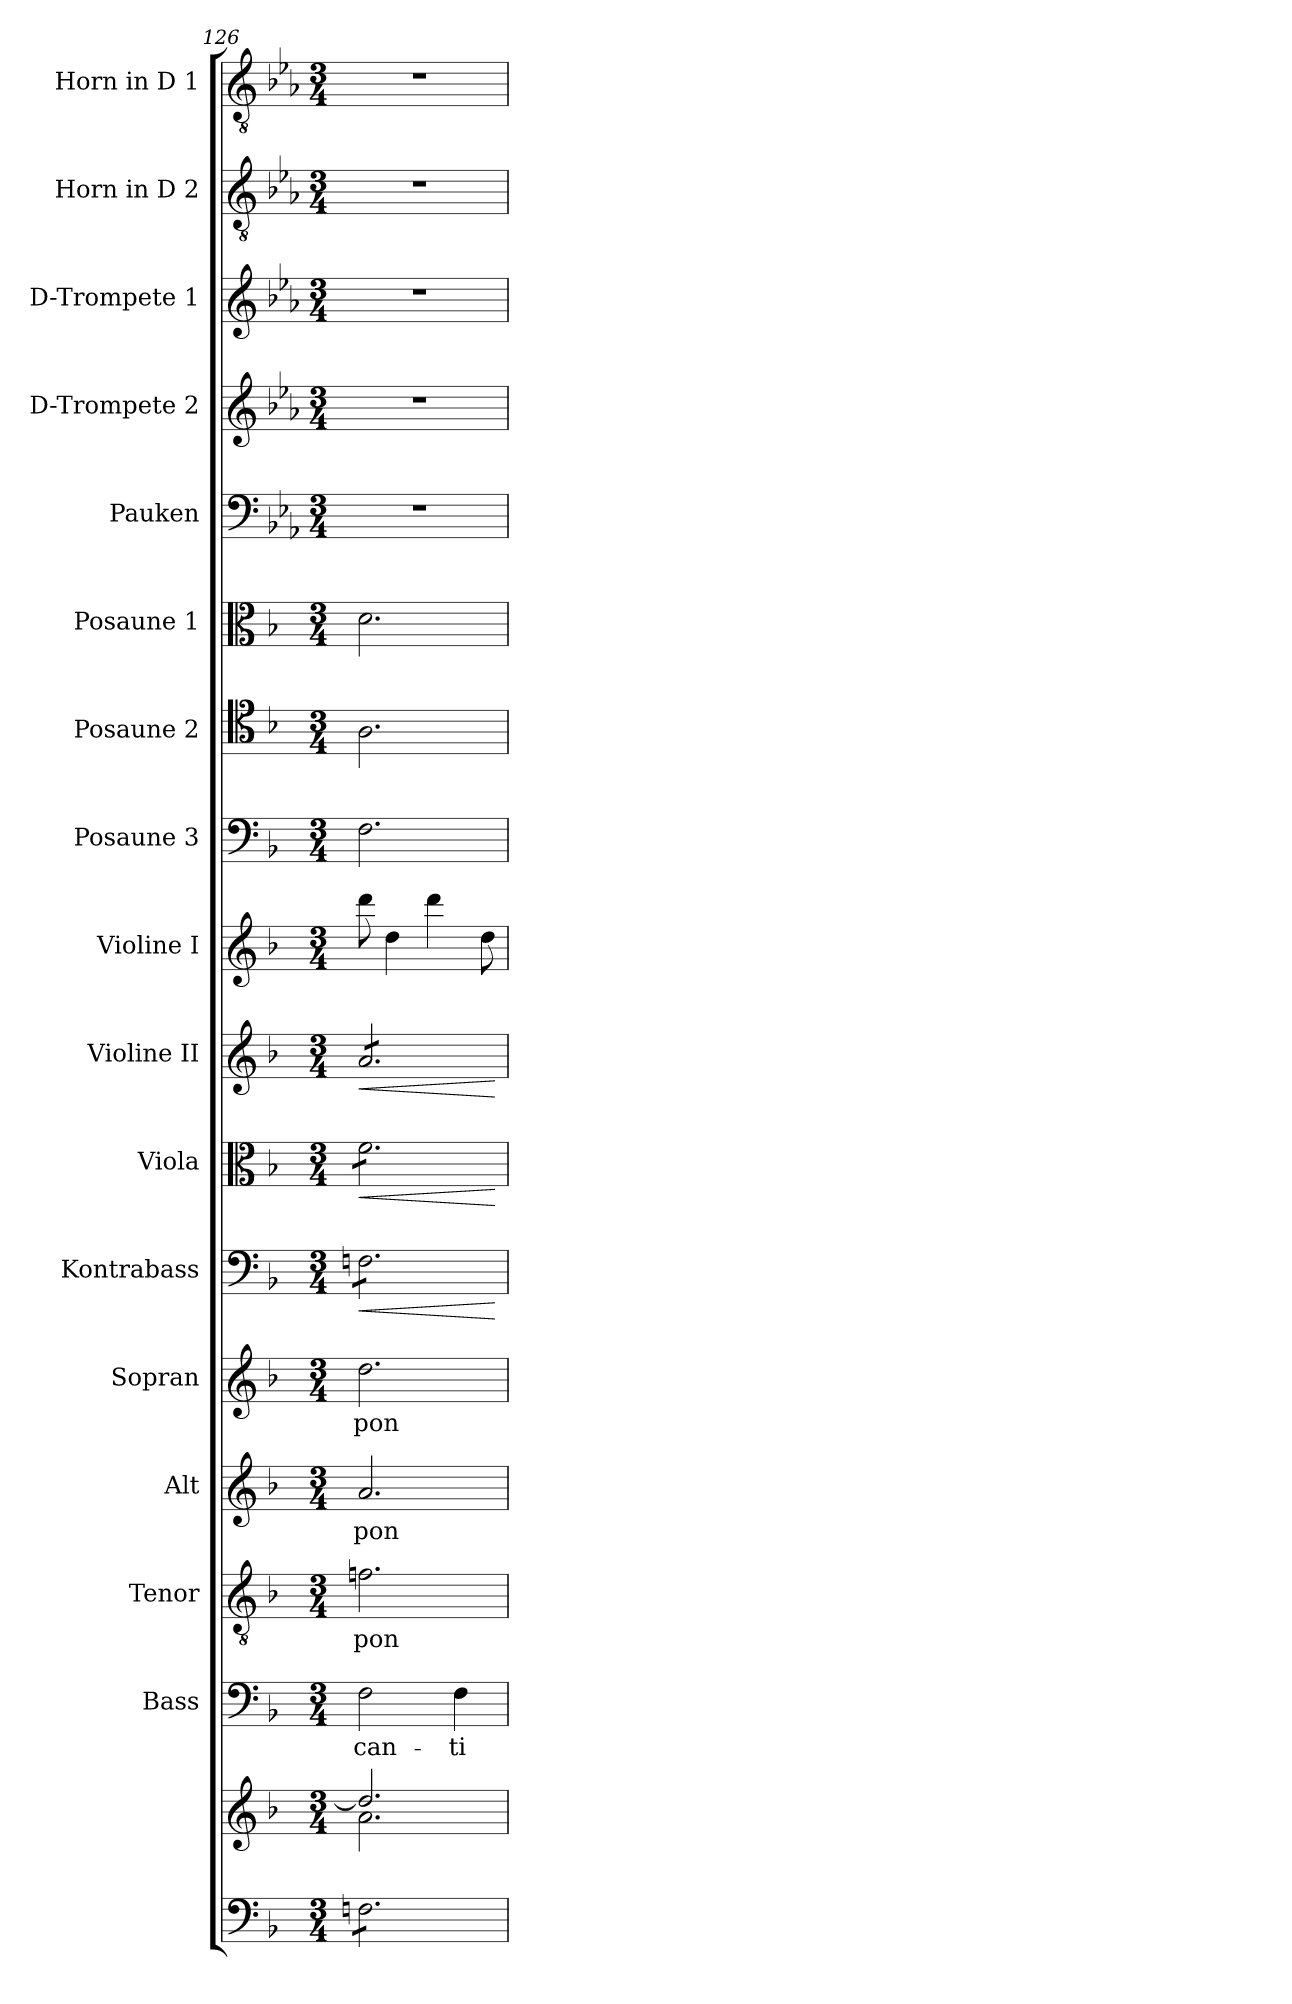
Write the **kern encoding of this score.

**kern	**kern	**kern	**text	**kern	**text	**kern	**text	**kern	**text	**kern	**dynam	**kern	**dynam	**kern	**dynam	**kern	**kern	**kern	**kern	**kern	**kern	**kern	**kern	**kern
*part17	*part17	*part16	*part16	*part15	*part15	*part14	*part14	*part13	*part13	*part12	*part12	*part11	*part11	*part10	*part10	*part9	*part8	*part7	*part6	*part5	*part4	*part3	*part2	*part1
*staff18	*staff17	*staff16	*staff16	*staff15	*staff15	*staff14	*staff14	*staff13	*staff13	*staff12	*staff12	*staff11	*staff11	*staff10	*staff10	*staff9	*staff8	*staff7	*staff6	*staff5	*staff4	*staff3	*staff2	*staff1
*	*	*I"Bass	*	*I"Tenor	*	*I"Alt	*	*I"Sopran	*	*I"Kontrabass	*	*I"Viola	*	*I"Violine II	*	*I"Violine I	*I"Posaune 3	*I"Posaune 2	*I"Posaune 1	*I"Pauken	*I"D-Trompete 2	*I"D-Trompete 1	*I"Horn in D 2	*I"Horn in D 1
*	*	*I'B.	*	*I'T.	*	*I'A.	*	*I'S.	*	*I'Kb.	*	*I'Vla.	*	*I'Vl. II	*	*I'Vl. I	*I'Pos. 3	*I'Pos. 2	*I'Pos. 1	*I'Pk.	*I'D Trp. 2	*I'D Trp. 1	*I'Hrn. 2	*I'Hrn. 1
*clefF4	*clefG2	*clefF4	*	*clefGv2	*	*clefG2	*	*clefG2	*	*clefF4	*	*clefC3	*	*clefG2	*	*clefG2	*clefF4	*clefC4	*clefC3	*clefF4	*clefG2	*clefG2	*clefGv2	*clefGv2
*	*	*	*	*	*	*	*	*	*	*ITrd7c12	*	*	*	*	*	*	*	*	*	*ITrd-1c-2	*ITrd-1c-2	*ITrd-1c-2	*ITrd-1c-2	*ITrd-1c-2
*k[b-]	*k[b-]	*k[b-]	*	*k[b-]	*	*k[b-]	*	*k[b-]	*	*k[b-]	*	*k[b-]	*	*k[b-]	*	*k[b-]	*k[b-]	*k[b-]	*k[b-]	*k[b-]	*k[b-]	*k[b-]	*k[b-]	*k[b-]
*F:	*F:	*F:	*	*F:	*	*F:	*	*F:	*	*F:	*	*F:	*	*F:	*	*F:	*F:	*F:	*F:	*F:	*F:	*F:	*F:	*F:
*M3/4	*M3/4	*M3/4	*	*M3/4	*	*M3/4	*	*M3/4	*	*M3/4	*	*M3/4	*	*M3/4	*	*M3/4	*M3/4	*M3/4	*M3/4	*M3/4	*M3/4	*M3/4	*M3/4	*M3/4
=126	=126	=126	=126	=126	=126	=126	=126	=126	=126	=126	=126	=126	=126	=126	=126	=126	=126	=126	=126	=126	=126	=126	=126	=126
*	*^	*	*	*	*	*	*	*	*	*	*	*	*	*	*	*	*	*	*	*	*	*	*	*
!	!	!	!	!LO:LY:b	!	!LO:LY:b	!	!LO:LY:b	!	!LO:LY:b	!	!LO:HP:b	!	!LO:HP:b	!	!LO:HP:b	!	!	!	!	!	!	!	!	!
*tremolo	*	*	*	*	*	*	*	*	*	*	*	*	*	*	*	*	*	*	*	*	*	*	*	*	*
*	*	*	*	*	*	*	*	*	*	*	*tremolo	*	*	*	*	*	*	*	*	*	*	*	*	*	*
*	*	*	*	*	*	*	*	*	*	*	*	*	*tremolo	*	*	*	*	*	*	*	*	*	*	*	*
*	*	*	*	*	*	*	*	*	*	*	*	*	*	*	*tremolo	*	*	*	*	*	*	*	*	*	*
8Fn\L	2.dd/]	2.a\	2F\	-can-	2.fn\	-pon-	2.a/	-pon-	2.dd\	-pon-	8FFn\L	<	8f\L	<	8a/L	<	8ddd\	2.F\	2.A\	2.d\	2.r	2.r	2.r	2.r	2.r
8Fn\	.	.	.	.	.	.	.	.	.	.	8FFn\	.	8f\	.	8a/	.	4dd\	.	.	.	.	.	.	.	.
8Fn\	.	.	.	.	.	.	.	.	.	.	8FFn\	.	8f\	.	8a/	.	.	.	.	.	.	.	.	.	.
8Fn\	.	.	.	.	.	.	.	.	.	.	8FFn\	.	8f\	.	8a/	.	4ddd\	.	.	.	.	.	.	.	.
!	!	!	!	!LO:LY:b	!	!	!	!	!	!	!	!	!	!	!	!	!	!	!	!	!	!	!	!	!
8Fn\	.	.	4F\	-ti	.	.	.	.	.	.	8FFn\	.	8f\	.	8a/	.	.	.	.	.	.	.	.	.	.
8Fn\J	.	.	.	.	.	.	.	.	.	.	8FFn\J	.	8f\J	.	8a/J	.	8dd\	.	.	.	.	.	.	.	.
*	*	*	*	*	*	*	*	*	*	*	*	*	*	*	*Xtremolo	*	*	*	*	*	*	*	*	*	*
*	*	*	*	*	*	*	*	*	*	*	*	*	*Xtremolo	*	*	*	*	*	*	*	*	*	*	*	*
*	*	*	*	*	*	*	*	*	*	*	*Xtremolo	*	*	*	*	*	*	*	*	*	*	*	*	*	*
*Xtremolo	*	*	*	*	*	*	*	*	*	*	*	*	*	*	*	*	*	*	*	*	*	*	*	*	*
*	*v	*v	*	*	*	*	*	*	*	*	*	*	*	*	*	*	*	*	*	*	*	*	*	*	*
.	.	.	.	.	.	.	.	.	.	.	[	.	[	.	[	.	.	.	.	.	.	.	.	.
=	=	=	=	=	=	=	=	=	=	=	=	=	=	=	=	=	=	=	=	=	=	=	=	=
*-	*-	*-	*-	*-	*-	*-	*-	*-	*-	*-	*-	*-	*-	*-	*-	*-	*-	*-	*-	*-	*-	*-	*-	*-
